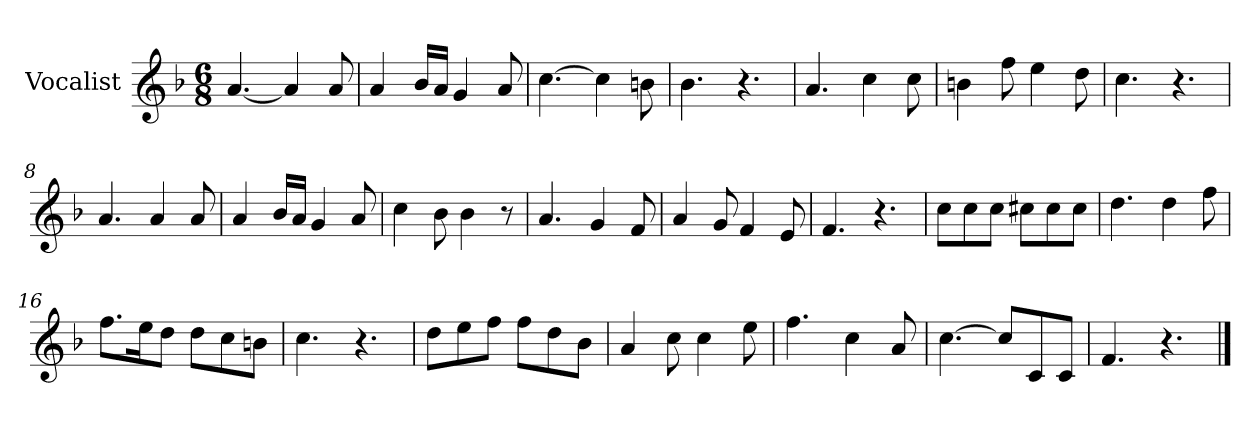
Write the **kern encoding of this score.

**kern
*part1
*staff1
*I"Vocalist
*k[b-]
*F:
*M6/8
=1
[4.a
4a]
8a
=2
4a
16b-LL
16aJJ
4g
8a
=3
[4.cc
4cc]
8bn
=4
4.b-
4.r
=5
4.a
4cc
8cc
=6
4bn
8ff
4ee
8dd
=7
4.cc
4.r
=8
4.a
4a
8a
=9
4a
16b-LL
16aJJ
4g
8a
=10
4cc
8b-
4b-
8r
=11
4.a
4g
8f
=12
4a
8g
4f
8e
=13
4.f
4.r
=14
8ccL
8cc
8ccJ
8cc#XL
8cc#
8cc#J
=15
4.dd
4dd
8ff
=16
8.ffL
16eeK
8ddJ
8ddL
8cc
8bnJ
=17
4.cc
4.r
=18
8ddL
8ee
8ffJ
8ffL
8dd
8b-J
=19
4a
8cc
4cc
8ee
=20
4.ff
4cc
8a
=21
[4.cc
8ccL]
8c
8cJ
=22
4.f
4.r
==
*-
